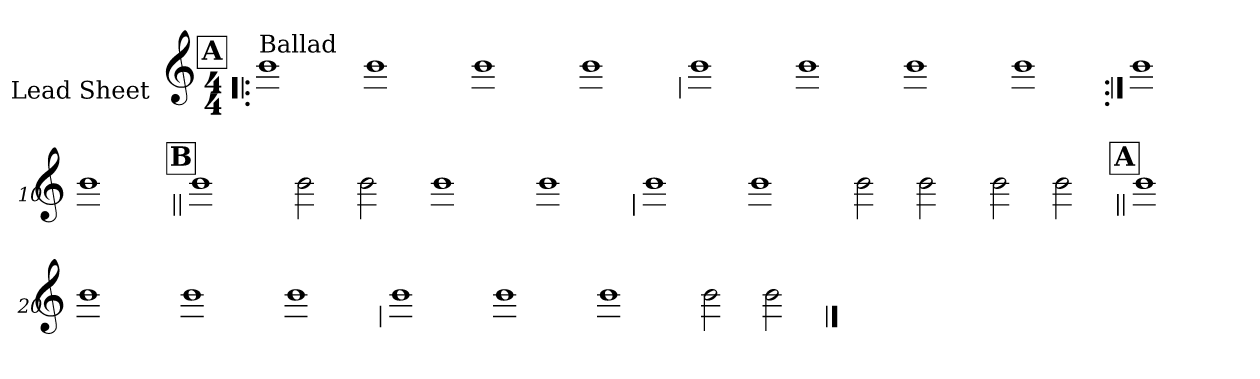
**kern
*part1
*staff1
*I"Lead Sheet
*stria0
*clefG2
*k[]
*C:
*M4/4
!!LO:REH:place=s1:a:t=A
=1!|:
!LO:TX:a:t=Ballad
1b
=2-
1b
=3-
1b
=4-
1b
!!LO:LB:g=z
=5
1b
=6-
1b
=7-
1b
=8-
1b
!!LO:LB:g=z
=9:|!
1b
=10-
1b
!!LO:LB:g=z
!!LO:REH:place=s1:a:t=B
=11||
1b
=12-
2b
2b
=13-
1b
=14-
1b
!!LO:LB:g=z
=15
1b
=16-
1b
=17-
2b
2b
=18-
2b
2b
!!LO:LB:g=z
!!LO:REH:place=s1:a:t=A
=19||
1b
=20-
1b
=21-
1b
=22-
1b
!!LO:LB:g=z
=23
1b
=24-
1b
=25-
1b
=26-
2b
2b
==
*-
